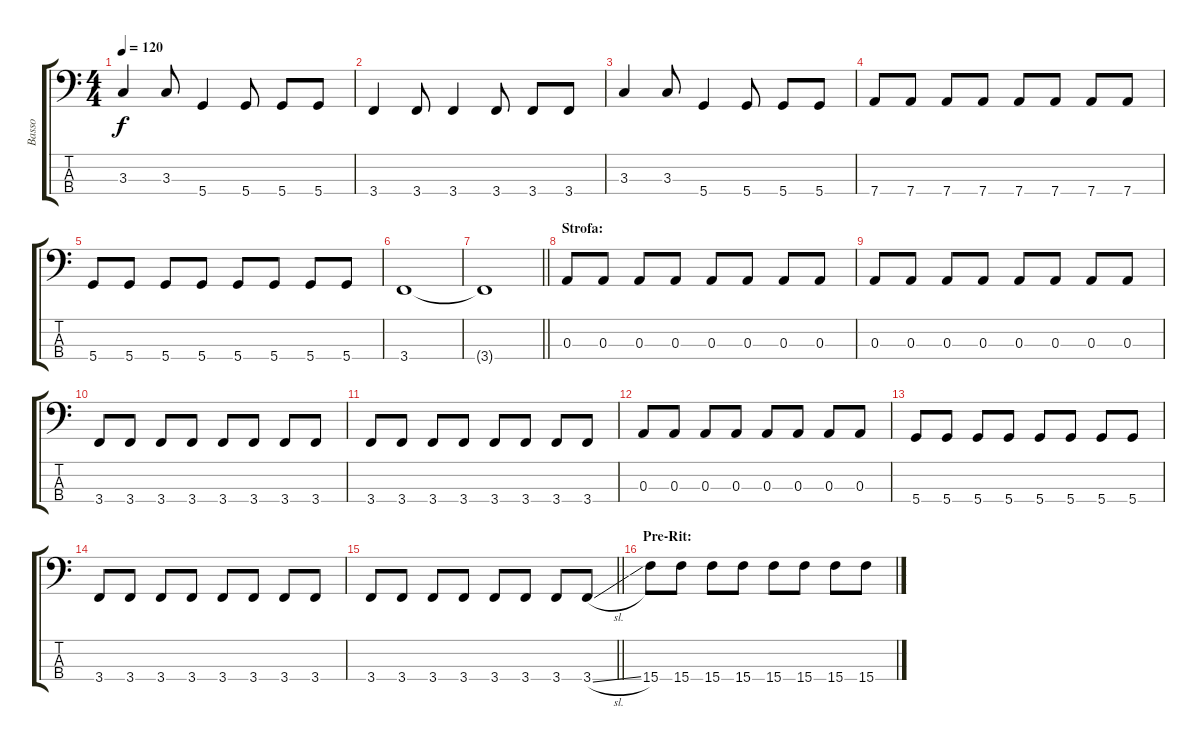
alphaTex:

\track ("Basso" "Basso") {instrument electricbassfinger}
\staff {score tabs}
\tuning (G2 D2 A1 D1) {hide}
\ts (4 4)
\tempo 120
\clef f4
\ks c
3.3.4{dy f} 3.3.8 5.4.4 5.4.8 5.4.8 5.4.8 |
3.4.4 3.4.8 3.4.4 3.4.8 3.4.8 3.4.8 |
3.3.4 3.3.8 5.4.4 5.4.8 5.4.8 5.4.8 |
7.4.8 7.4.8 7.4.8 7.4.8 7.4.8 7.4.8 7.4.8 7.4.8 |
5.4.8 5.4.8 5.4.8 5.4.8 5.4.8 5.4.8 5.4.8 5.4.8 |
3.4.1 |
\barLineRight lightlight
3.4{t}.1 |
\section ("" "Strofa:")
0.3.8 0.3.8 0.3.8 0.3.8 0.3.8 0.3.8 0.3.8 0.3.8 |
0.3.8 0.3.8 0.3.8 0.3.8 0.3.8 0.3.8 0.3.8 0.3.8 |
3.4.8 3.4.8 3.4.8 3.4.8 3.4.8 3.4.8 3.4.8 3.4.8 |
3.4.8 3.4.8 3.4.8 3.4.8 3.4.8 3.4.8 3.4.8 3.4.8 |
0.3.8 0.3.8 0.3.8 0.3.8 0.3.8 0.3.8 0.3.8 0.3.8 |
5.4.8 5.4.8 5.4.8 5.4.8 5.4.8 5.4.8 5.4.8 5.4.8 |
3.4.8 3.4.8 3.4.8 3.4.8 3.4.8 3.4.8 3.4.8 3.4.8 |
\barLineRight lightlight
3.4.8 3.4.8 3.4.8 3.4.8 3.4.8 3.4.8 3.4.8 3.4{sl}.8 |
\section ("" "Pre-Rit:")
15.4.8 15.4.8 15.4.8 15.4.8 15.4.8 15.4.8 15.4.8 15.4.8
